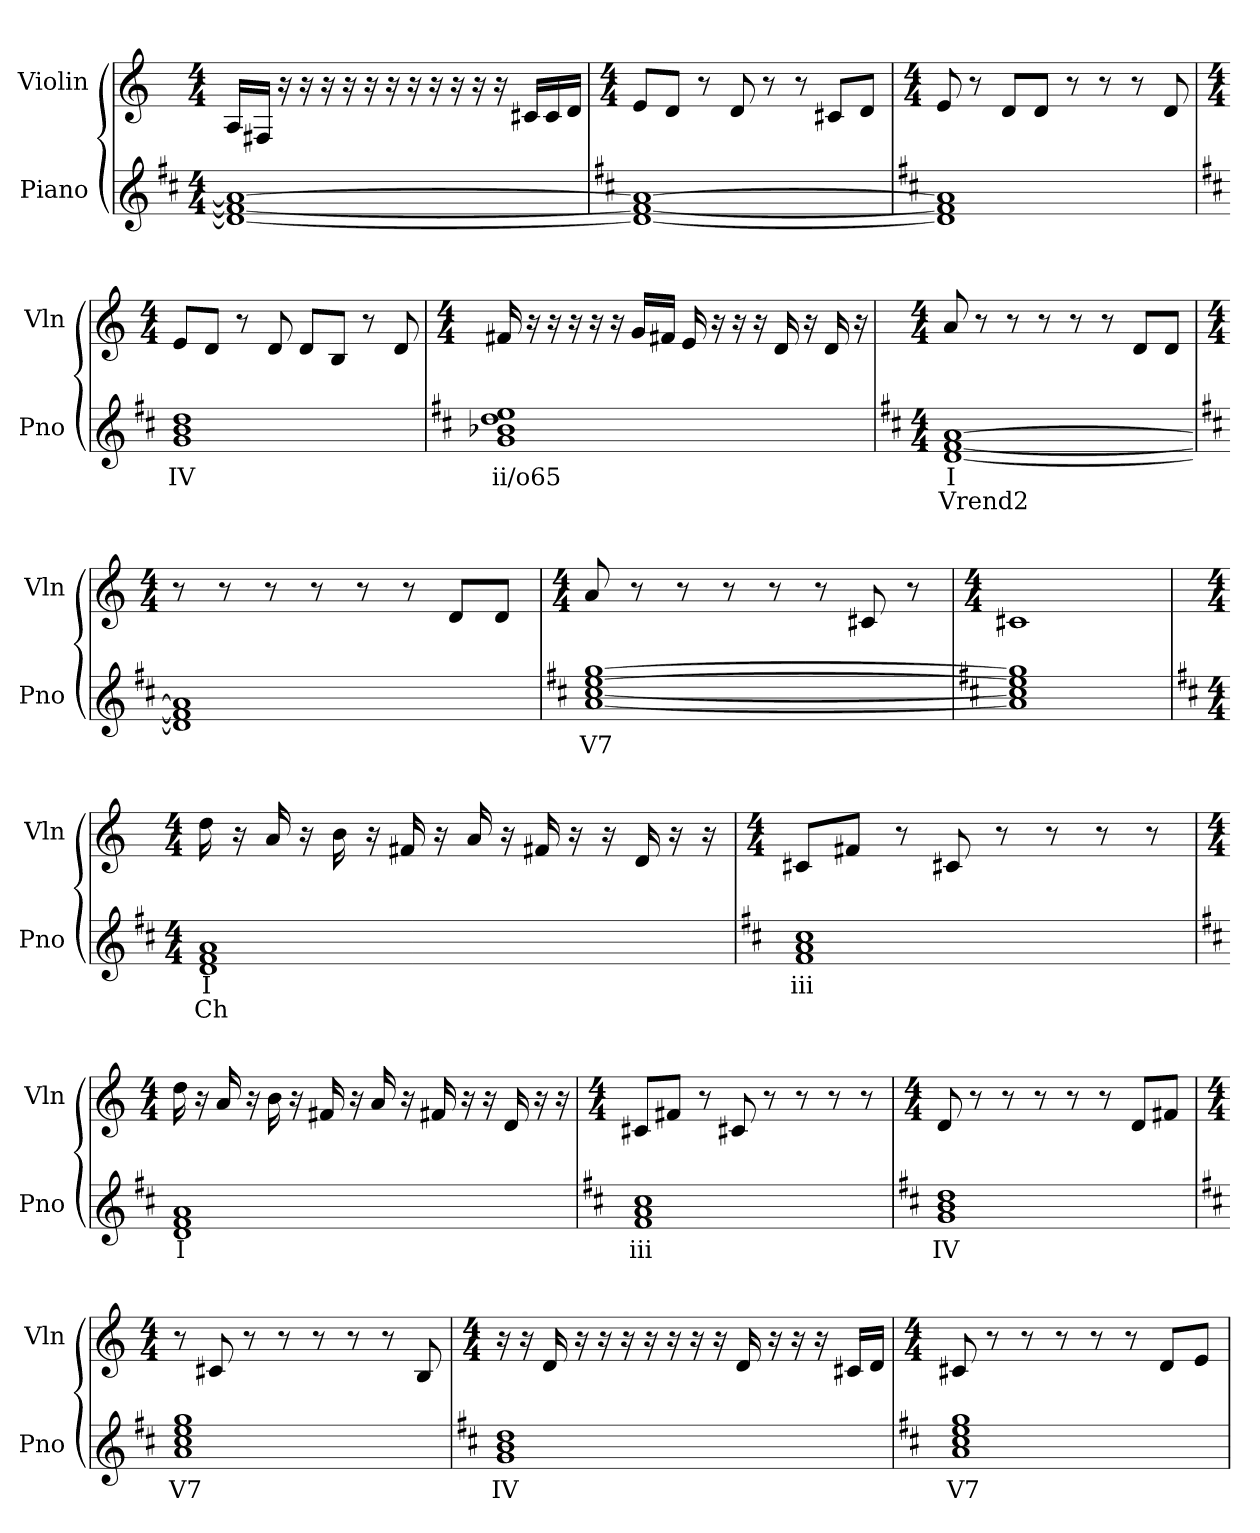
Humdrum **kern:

**kern	**text	**text	**kern
*part2	*part2	*part2	*part1
*staff2	*staff2	*staff2	*staff1
*I"Piano	*	*	*I"Violin
*I'Pno	*	*	*I'Vln
*k[f#c#]	*	*	*
*D:	*	*	*
*M4/4	*	*	*M4/4
=	=	=	=
1d_ 1f#_ 1a_	.	.	16ALL
.	.	.	16F#XJJ
.	.	.	16r
.	.	.	16r
.	.	.	16r
.	.	.	16r
.	.	.	16r
.	.	.	16r
.	.	.	16r
.	.	.	16r
.	.	.	16r
.	.	.	16r
.	.	.	16r
.	.	.	16c#XLL
.	.	.	16c#
.	.	.	16dJJ
=	=	=	=
*k[f#c#]	*	*	*
*D:	*	*	*
*	*	*	*M4/4
1d_ 1f#_ 1a_	.	.	8eL
.	.	.	8dJ
.	.	.	8r
.	.	.	8d
.	.	.	8r
.	.	.	8r
.	.	.	8c#XL
.	.	.	8dJ
=	=	=	=
*k[f#c#]	*	*	*
*D:	*	*	*
*	*	*	*M4/4
1d] 1f#] 1a]	.	.	8e
.	.	.	8r
.	.	.	8dL
.	.	.	8dJ
.	.	.	8r
.	.	.	8r
.	.	.	8r
.	.	.	8d
=	=	=	=
*k[f#c#]	*	*	*
*D:	*	*	*
*	*	*	*M4/4
1g 1b 1dd	IV	.	8eL
.	.	.	8dJ
.	.	.	8r
.	.	.	8d
.	.	.	8dL
.	.	.	8BJ
.	.	.	8r
.	.	.	8d
=	=	=	=
*k[f#c#]	*	*	*
*D:	*	*	*
*	*	*	*M4/4
1g 1b-X 1dd 1ee	ii/o65	.	16f#X
.	.	.	16r
.	.	.	16r
.	.	.	16r
.	.	.	16r
.	.	.	16r
.	.	.	16gLL
.	.	.	16f#XJJ
.	.	.	16e
.	.	.	16r
.	.	.	16r
.	.	.	16r
.	.	.	16d
.	.	.	16r
.	.	.	16d
.	.	.	16r
=	=	=	=
*k[f#c#]	*	*	*
*D:	*	*	*
*M4/4	*	*	*M4/4
[1d [1f# [1a	I	Vrend2	8a
.	.	.	8r
.	.	.	8r
.	.	.	8r
.	.	.	8r
.	.	.	8r
.	.	.	8dL
.	.	.	8dJ
=	=	=	=
*k[f#c#]	*	*	*
*D:	*	*	*
*	*	*	*M4/4
1d] 1f#] 1a]	.	.	8r
.	.	.	8r
.	.	.	8r
.	.	.	8r
.	.	.	8r
.	.	.	8r
.	.	.	8dL
.	.	.	8dJ
=	=	=	=
*k[f#c#]	*	*	*
*D:	*	*	*
*	*	*	*M4/4
[1a [1cc# [1ee [1gg	V7	.	8a
.	.	.	8r
.	.	.	8r
.	.	.	8r
.	.	.	8r
.	.	.	8r
.	.	.	8c#X
.	.	.	8r
=	=	=	=
*k[f#c#]	*	*	*
*D:	*	*	*
*	*	*	*M4/4
1a] 1cc#] 1ee] 1gg]	.	.	1c#X
=	=	=	=
*k[f#c#]	*	*	*
*D:	*	*	*
*M4/4	*	*	*M4/4
1d 1f# 1a	I	Ch	16dd
.	.	.	16r
.	.	.	16a
.	.	.	16r
.	.	.	16b
.	.	.	16r
.	.	.	16f#X
.	.	.	16r
.	.	.	16a
.	.	.	16r
.	.	.	16f#X
.	.	.	16r
.	.	.	16r
.	.	.	16d
.	.	.	16r
.	.	.	16r
=	=	=	=
*k[f#c#]	*	*	*
*D:	*	*	*
*	*	*	*M4/4
1f# 1a 1cc#	iii	.	8c#XL
.	.	.	8f#XJ
.	.	.	8r
.	.	.	8c#X
.	.	.	8r
.	.	.	8r
.	.	.	8r
.	.	.	8r
=	=	=	=
*k[f#c#]	*	*	*
*D:	*	*	*
*	*	*	*M4/4
1d 1f# 1a	I	.	16dd
.	.	.	16r
.	.	.	16a
.	.	.	16r
.	.	.	16b
.	.	.	16r
.	.	.	16f#X
.	.	.	16r
.	.	.	16a
.	.	.	16r
.	.	.	16f#X
.	.	.	16r
.	.	.	16r
.	.	.	16d
.	.	.	16r
.	.	.	16r
=	=	=	=
*k[f#c#]	*	*	*
*D:	*	*	*
*	*	*	*M4/4
1f# 1a 1cc#	iii	.	8c#XL
.	.	.	8f#XJ
.	.	.	8r
.	.	.	8c#X
.	.	.	8r
.	.	.	8r
.	.	.	8r
.	.	.	8r
=	=	=	=
*k[f#c#]	*	*	*
*D:	*	*	*
*	*	*	*M4/4
1g 1b 1dd	IV	.	8d
.	.	.	8r
.	.	.	8r
.	.	.	8r
.	.	.	8r
.	.	.	8r
.	.	.	8dL
.	.	.	8f#XJ
=	=	=	=
*k[f#c#]	*	*	*
*D:	*	*	*
*	*	*	*M4/4
1a 1cc# 1ee 1gg	V7	.	8r
.	.	.	8c#X
.	.	.	8r
.	.	.	8r
.	.	.	8r
.	.	.	8r
.	.	.	8r
.	.	.	8B
=	=	=	=
*k[f#c#]	*	*	*
*D:	*	*	*
*	*	*	*M4/4
1g 1b 1dd	IV	.	16r
.	.	.	16r
.	.	.	16d
.	.	.	16r
.	.	.	16r
.	.	.	16r
.	.	.	16r
.	.	.	16r
.	.	.	16r
.	.	.	16r
.	.	.	16d
.	.	.	16r
.	.	.	16r
.	.	.	16r
.	.	.	16c#XLL
.	.	.	16dJJ
=	=	=	=
*k[f#c#]	*	*	*
*D:	*	*	*
*	*	*	*M4/4
1a 1cc# 1ee 1gg	V7	.	8c#X
.	.	.	8r
.	.	.	8r
.	.	.	8r
.	.	.	8r
.	.	.	8r
.	.	.	8dL
.	.	.	8eJ
=	=	=	=
*-	*-	*-	*-
